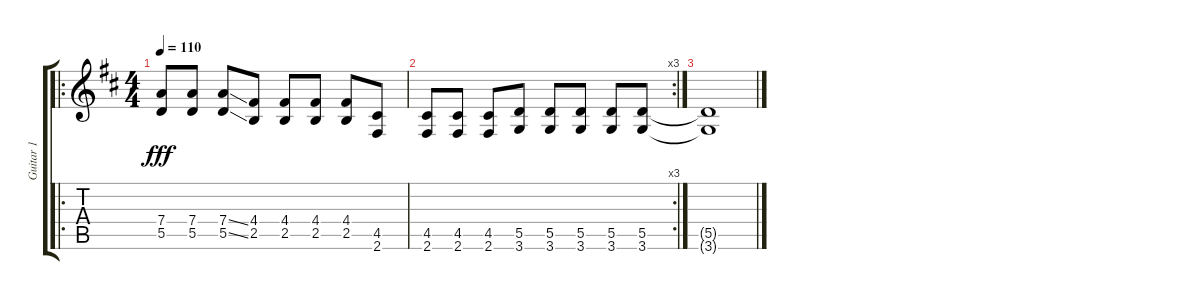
\track ("Guitar 1" "Guitar 1") {instrument overdrivenguitar}
\staff {score tabs}
\tuning (E4 B3 G3 D3 A2 E2) {hide}
\ro
\ts (4 4)
\tempo 110
\clef g2
\ks d
(7.4 5.5).8{dy fff} (7.4 5.5).8 (7.4{ss} 5.5{ss}).8 (4.4 2.5).8 (4.4 2.5).8 (4.4 2.5).8 (4.4 2.5).8 (4.5 2.6).8 |
\rc 3
(4.5 2.6).8 (4.5 2.6).8 (4.5 2.6).8 (5.5 3.6).8 (5.5 3.6).8 (5.5 3.6).8 (5.5 3.6).8 (5.5 3.6).8 |
(5.5{t} 3.6{t}).1
